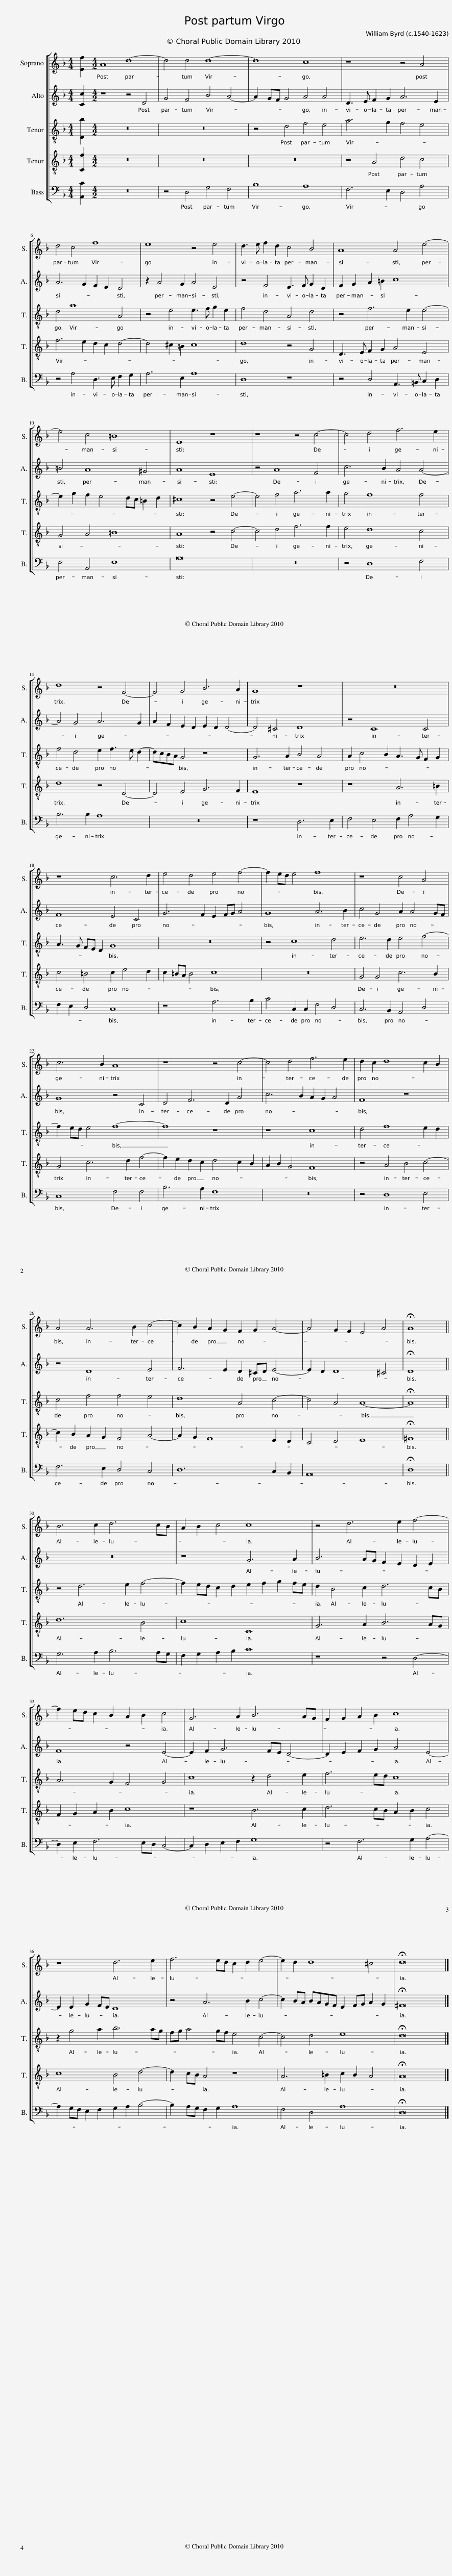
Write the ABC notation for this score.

X:1
%%score [ 1 2 3 4 5 ]
L:1/8
M:4/4
I:linebreak $
K:F
V:1 treble
V:2 treble
V:3 treble-8 transpose=-12
V:4 treble-8 transpose=-12
V:5 bass
V:1
 [Ef]2 |[M:4/2] A8 d8- | d4 d4 d8- | d8 c8 | z8 z4 A4 |$ %5
 d4 c4 f8 | e8 z4 e4 | d3 e f2 d2 c4 B4 | A8 A4 e4- |$ e4 c4 =B8 | %10
 E8 z8 | z8 z4 c4- | c4 d4 f6 e2 |$ d8 z4 F4- | F4 G4 B6 A2 | %15
 G8 z8 | z16 |$ z8 c6 d2 | e4 d4 e4 f4- | f2 ed e4 f8 | %20
 z8 c4 A4 |$ c6 B2 A8 | z8 z4 c4- | c4 d4 f6 e2 | d2 c2 d8 c2 B2 |$ %25
 A4 A6 B2 c4- | c2 B2 A2 G2 F2 G2 A4- | A4 G2 F2 E4 A4 | !fermata!A8 ||$ B6 c2 d6 cB | %30
 A2 B2 c4 c8 | z4 d6 e2 f4- |$ f2 ed c2 B2 A2 B2 c4 | G6 A2 B6 AG | F2 G2 A2 B2 c8 |$ %35
 z8 d6 e2 | f6 ed c2 d2 e4- | e2 d2 d8 ^c4 | !fermata!d16 |] %39
V:2
 [Cc]2 |[M:4/2] z8 z4 D4 | G4 F4 B4 A4- | A2 GF G4 A4 A4 | D3 E F2 G2 A6 E2 |$ %5
 A6 G2 F2 E2 D4 | z2 A4 G2 A4 E4 | z4 F4 E3 F G2 D2 | F2 G2 A2 =B2 c8 |$ =B4 A8 ^G4 | %10
 A8 E8 | z4 A8 F4 | c6 B2 A4 A4- |$ A4 G4 A6 G2 | A2 F2 E2 D2 E2 D2 D4- | %15
 D4 ^C4 D8 | z4 C8 C4 |$ F8 E4 C4 | G6 F2 E2 FG A4 | G8 A6 B2 | %20
 c4 G4 A2 A4 GF |$ G8 z4 C4 | D4 F6 D2 A4 | c6 B2 A2 G2 A4 | F8 z8 |$ %25
 z4 D8 E4 | F6 E2 D2 ^CD E4- | E2 D2 D8 ^C4 | !fermata!D8 ||$ z16 | %30
 z8 G6 A2 | B6 AG F2 E2 D2 E2 |$ F8 z4 E4- | E2 F2 G6 FE D4- | D2 E2 F2 G2 A4 E4- |$ %35
 E2 E2 G2 FE D8 | z4 A6 B2 c4- | c2 BA BAGF E2 FG A2 G2 | !fermata!^F16 |] %39
V:3
 [Db]2 |[M:4/2] z16 | z16 | z4 d4 f4 e4 | a6 g2 f4 e4 |$ %5
 d4 a8 A4 | z4 e4 e3 f g2 e2 | f4 d4 A4 d4 | z4 f6 e2 e4- |$ e2 g2 f2 e4 dc =B2 d2 | %10
 ^c8 z4 e4- | e4 f4 a6 a2 | g4 f8 f4 |$ f4 d4 e2 f3 e d2- | dcBA G4 z8 | %15
 G6 A2 B4 A4 | A2 c4 B2 A3 G F2 G2 |$ A3 G FE D2 G8 | z16 | z4 c8 d4 | %20
 e6 d2 e4 f4- |$ f2 ed e4 f8- | f8 z8 | z8 c8 | d4 f8 e2 d2 |$ %25
 c4 f4 f4 e4 | d8 A4 c4- | c4 A4 A8- | !fermata!A8 ||$ z4 d6 e2 f4- | %30
 f2 ed c2 d2 e2 f2 g2 fe | d2 B4 c2 d6 cB |$ A6 G2 F4 G4 | c8 z2 d4 e2 | f6 ed c8 |$ %35
 z2 g4 a2 b6 ag | fg a4 gf e4 c4- | c4 d4 e8 | !fermata!d16 |] %39
V:4
 [Cf]2 |[M:4/2] z16 | z16 | z16 | z4 A4 d4 c4 |$ %5
 f6 e2 d2 c2 d4- | d4 ^c2 =B2 c8 | d8 z4 G4 | D3 E F2 G2 A4 E4 |$ G4 A4 =B8 | %10
 A8 z4 c4- | c4 d4 f6 f2 | e4 d8 c4 |$ d8 z4 D4- | D4 E4 G6 F2 | %15
 E8 z8 | z8 A6 =B2 |$ c4 =B4 c2 e4 d2 | c2 =BA B4 c8 | z16 | %20
 G4 G4 c6 B2 |$ G4 c6 d2 f4- | f2 e2 d2 c2 d4 c2 B2 | A2 B2 G4 F8 | z4 A4 B4 c4- |$ %25
 c2 B2 A2 G2 F4 A4- | A2 G2 F8 E2 D2 | C4 D4 E8 | !fermata!^F8 ||$ d12 B4 | %30
 c8 C8 | G6 A2 B6 AG |$ F2 G2 A2 B2 c8 | z8 B6 c2 | d6 cB A2 B2 c4 |$ %35
 c8 B4 d4- | d2 cB A4 z8 | A6 =B2 c2 B2 A4 | !fermata!A16 |] %39
V:5
 [A,,C]2 |[M:4/2] z16 | z4 D,4 G,4 F,4 | B,8 A,8 | F,6 E,2 D,4 A,4 |$ %5
 z4 A,4 D,3 E, F,2 G,2 | A,6 E,2 A,8 | D,8 z8 | z4 D,4 A,,3 =B,, C,2 D,2 |$ E,4 A,,4 E,8 | %10
 A,16 | z16 | z4 D,8 F,4 |$ B,6 B,2 A,8 | z16 | %15
 z8 D,6 E,2 | F,4 E,4 F,2 A,4 G,2 |$ F,2 E,2 D,4 C,8 | z8 A,6 B,2 | C4 C,2 C,2 F,4 D,4 | %20
 C,6 B,,2 A,,4 D,4 |$ C,8 F,4 F,4 | B,6 A,2 F,8 | z16 | z4 D,8 E,4 |$ %25
 F,6 E,2 D,4 C,4 | D,12 C,2 B,,2 | A,,16 | !fermata!D,8 ||$ G,6 A,2 B,6 A,G, | %30
 F,2 G,2 A,2 B,2 C8 | z8 z4 D,4- |$ D,2 E,2 F,6 E,D, C,4- | C,2 D,2 E,2 F,2 G,8 | z4 F,6 G,2 A,4- |$ %35
 A,2 G,F, E,2 F,2 G,2 A,2 B,4- | B,2 A,G, F,2 G,2 A,8 | F,4 D,4 A,8 | !fermata!D,16 |] %39
